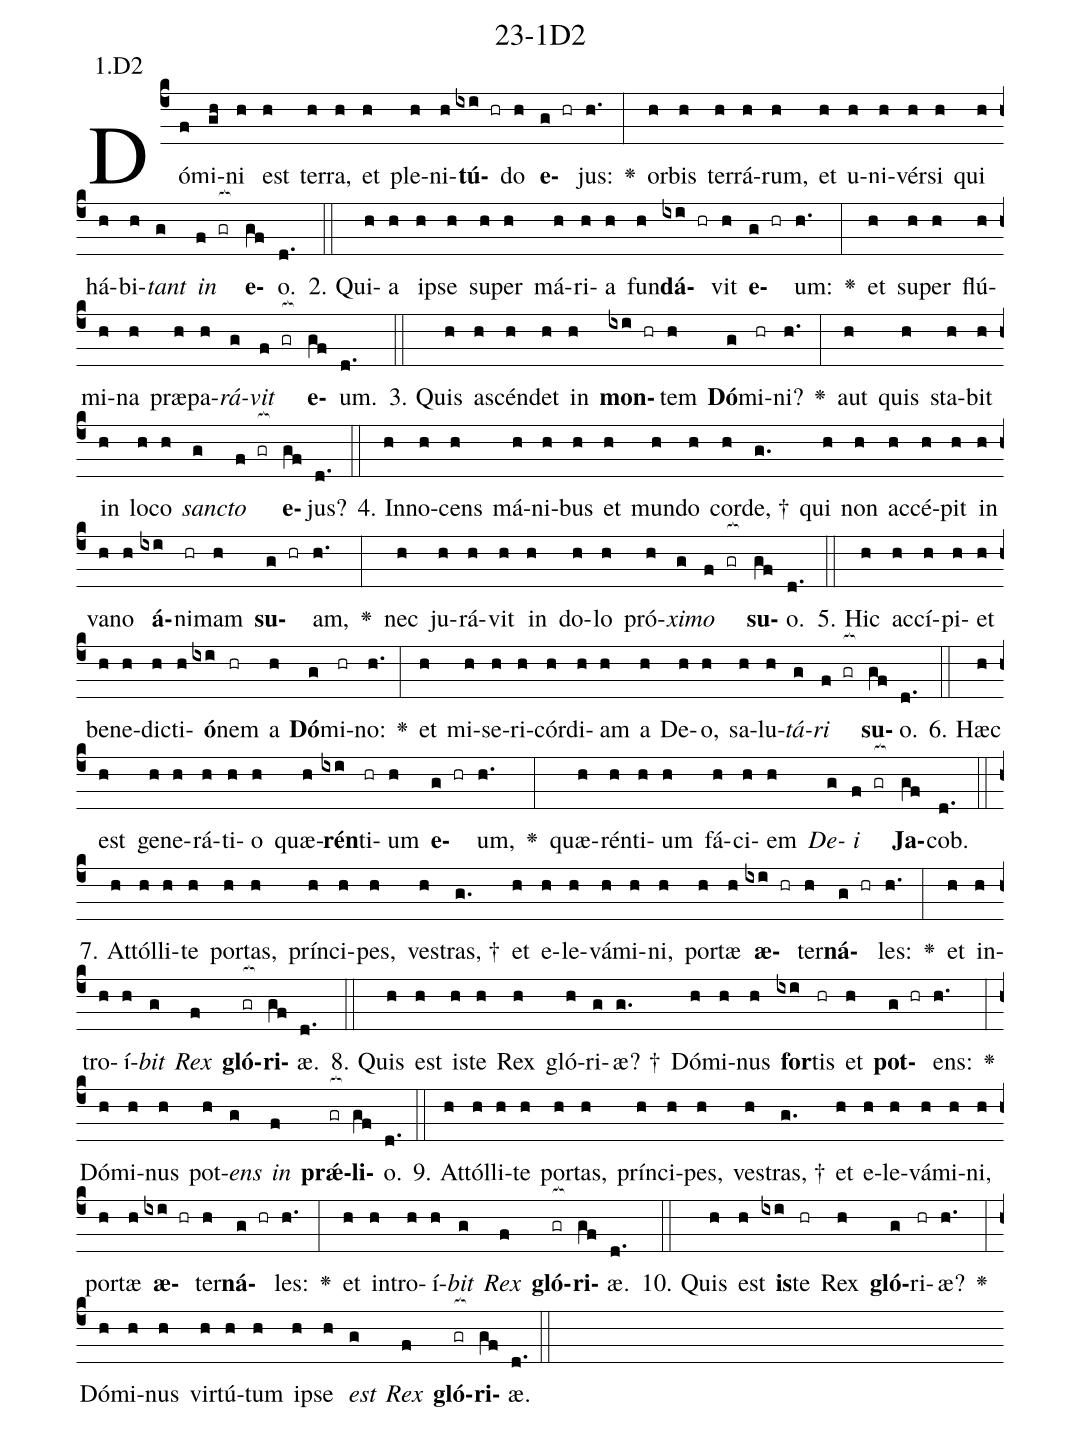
name: 23-1D2;
annotation: 1.D2;
%%
(c4)Dó(f)mi(gh)ni(h) est(h) ter(h)ra,(h) et(h) ple(h)ni(h)<b>tú</b>(ixi hr)do(h) <b>e</b>(g hr)jus:(h.) <v>\greheightstar</v>(:) or(h)bis(h) ter(h)rá(h)rum,(h) et(h) u(h)ni(h)vér(h)si(h) qui(h) há(h)bi(h)<i>tant</i>(g) <i>in</i>(f gr[ocb:1{]) <b>e</b>(gf[ocb:0}])o.(d.) (::)
2. Qui(h)a(h) ip(h)se(h) su(h)per(h) má(h)ri(h)a(h) fun(h)<b>dá</b>(ixi hr)vit(h) <b>e</b>(g hr)um:(h.) <v>\greheightstar</v>(:) et(h) su(h)per(h) flú(h)mi(h)na(h) præ(h)pa(h)<i>rá</i>(g)<i>vit</i>(f gr[ocb:1{]) <b>e</b>(gf[ocb:0}])um.(d.) (::)
3. Quis(h) a(h)scén(h)det(h) in(h) <b>mon</b>(ixi hr)tem(h) <b>Dó</b>(g)mi(hr)ni?(h.) <v>\greheightstar</v>(:) aut(h) quis(h) sta(h)bit(h) in(h) lo(h)co(h) <i>sanc</i>(g)<i>to</i>(f gr[ocb:1{]) <b>e</b>(gf[ocb:0}])jus?(d.) (::)
4. In(h)no(h)cens(h) má(h)ni(h)bus(h) et(h) mun(h)do(h) cor(h)de, †(g.) qui(h) non(h) ac(h)cé(h)pit(h) in(h) va(h)no(h) <b>á</b>(ixi)ni(hr)mam(h) <b>su</b>(g hr)am,(h.) <v>\greheightstar</v>(:) nec(h) ju(h)rá(h)vit(h) in(h) do(h)lo(h) pró(h)<i>xi</i>(g)<i>mo</i>(f gr[ocb:1{]) <b>su</b>(gf[ocb:0}])o.(d.) (::)
5. Hic(h) ac(h)cí(h)pi(h)et(h) be(h)ne(h)dic(h)ti(h)<b>ó</b>(ixi)nem(hr) a(h) <b>Dó</b>(g)mi(hr)no:(h.) <v>\greheightstar</v>(:) et(h) mi(h)se(h)ri(h)cór(h)di(h)am(h) a(h) De(h)o,(h) sa(h)lu(h)<i>tá</i>(g)<i>ri</i>(f gr[ocb:1{]) <b>su</b>(gf[ocb:0}])o.(d.) (::)
6. Hæc(h) est(h) ge(h)ne(h)rá(h)ti(h)o(h) quæ(h)<b>rén</b>(ixi)ti(hr)um(h) <b>e</b>(g hr)um,(h.) <v>\greheightstar</v>(:) quæ(h)rén(h)ti(h)um(h) fá(h)ci(h)em(h) <i>De</i>(g)<i>i</i>(f gr[ocb:1{]) <b>Ja</b>(gf[ocb:0}])cob.(d.) (::)
7. At(h)tól(h)li(h)te(h) por(h)tas,(h) prín(h)ci(h)pes,(h) ves(h)tras, †(g.) et(h) e(h)le(h)vá(h)mi(h)ni,(h) por(h)tæ(h) <b>æ</b>(ixi hr)ter(h)<b>ná</b>(g hr)les:(h.) <v>\greheightstar</v>(:) et(h) in(h)tro(h)í(h)<i>bit</i>(g) <i>Rex</i>(f) <b>gló</b>(gr[ocb:1{])<b>ri</b>(gf[ocb:0}])æ.(d.) (::)
8. Quis(h) est(h) is(h)te(h) Rex(h) gló(h)ri(g)æ? †(g.) Dó(h)mi(h)nus(h) <b>for</b>(ixi)tis(hr) et(h) <b>pot</b>(g hr)ens:(h.) <v>\greheightstar</v>(:) Dó(h)mi(h)nus(h) pot(h)<i>ens</i>(g) <i>in</i>(f) <b>prǽ</b>(gr[ocb:1{])<b>li</b>(gf[ocb:0}])o.(d.) (::)
9. At(h)tól(h)li(h)te(h) por(h)tas,(h) prín(h)ci(h)pes,(h) ves(h)tras, †(g.) et(h) e(h)le(h)vá(h)mi(h)ni,(h) por(h)tæ(h) <b>æ</b>(ixi hr)ter(h)<b>ná</b>(g hr)les:(h.) <v>\greheightstar</v>(:) et(h) in(h)tro(h)í(h)<i>bit</i>(g) <i>Rex</i>(f) <b>gló</b>(gr[ocb:1{])<b>ri</b>(gf[ocb:0}])æ.(d.) (::)
10. Quis(h) est(h) <b>is</b>(ixi)te(hr) Rex(h) <b>gló</b>(g)ri(hr)æ?(h.) <v>\greheightstar</v>(:) Dó(h)mi(h)nus(h) vir(h)tú(h)tum(h) ip(h)se(h) <i>est</i>(g) <i>Rex</i>(f) <b>gló</b>(gr[ocb:1{])<b>ri</b>(gf[ocb:0}])æ.(d.) (::)
